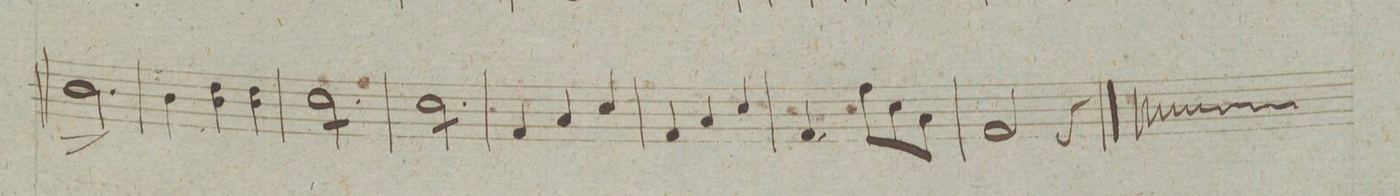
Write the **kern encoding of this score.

**kern	**dynam
*I"Viola	*
*clefC3	*
*k[f#]	*
*M3/4	*
2.c\	>
.	]
=118	=118
4c\	.
4e 4c\	.
4e 4c\	.
=119	=119
*tremolo	*
8d\L	.
8d\	.
8d\	.
8d\	.
8d\	.
8d\J	.
=120	=120
8d\L	.
8d\	.
8d\	.
8d\	.
8d\	.
8d\J	.
*Xtremolo	*
=121	=121
4G/	.
4B/	.
4d/	.
=122	=122
4G/	.
4B/	.
4d/	.
=123	=123
4.G/	.
8g\L	.
8d\	.
8B\J	.
=124	=124
2G/	.
4r	.
==	==
*-	*-
